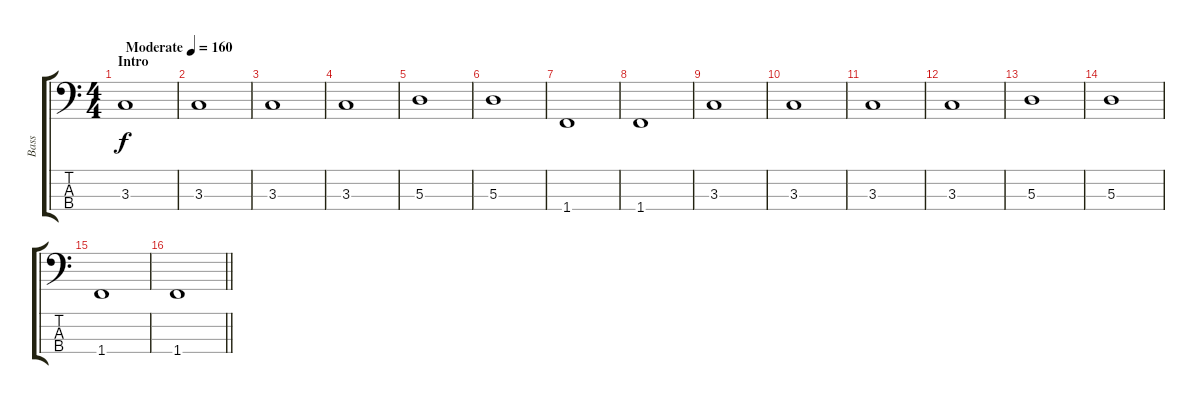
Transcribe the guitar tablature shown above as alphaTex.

\track ("Bass" "Bass") {instrument electricbassfinger}
\staff {score tabs}
\tuning (G2 D2 A1 E1) {hide}
\ts (4 4)
\section ("" "Intro")
\tempo (160 "Moderate")
\clef f4
\ks c
3.3.1{dy f instrument electricbassfinger} |
3.3.1 |
3.3.1 |
3.3.1 |
5.3.1 |
5.3.1 |
1.4.1 |
1.4.1 |
3.3.1 |
3.3.1 |
3.3.1 |
3.3.1 |
5.3.1 |
5.3.1 |
1.4.1 |
\barLineRight lightlight
1.4.1
